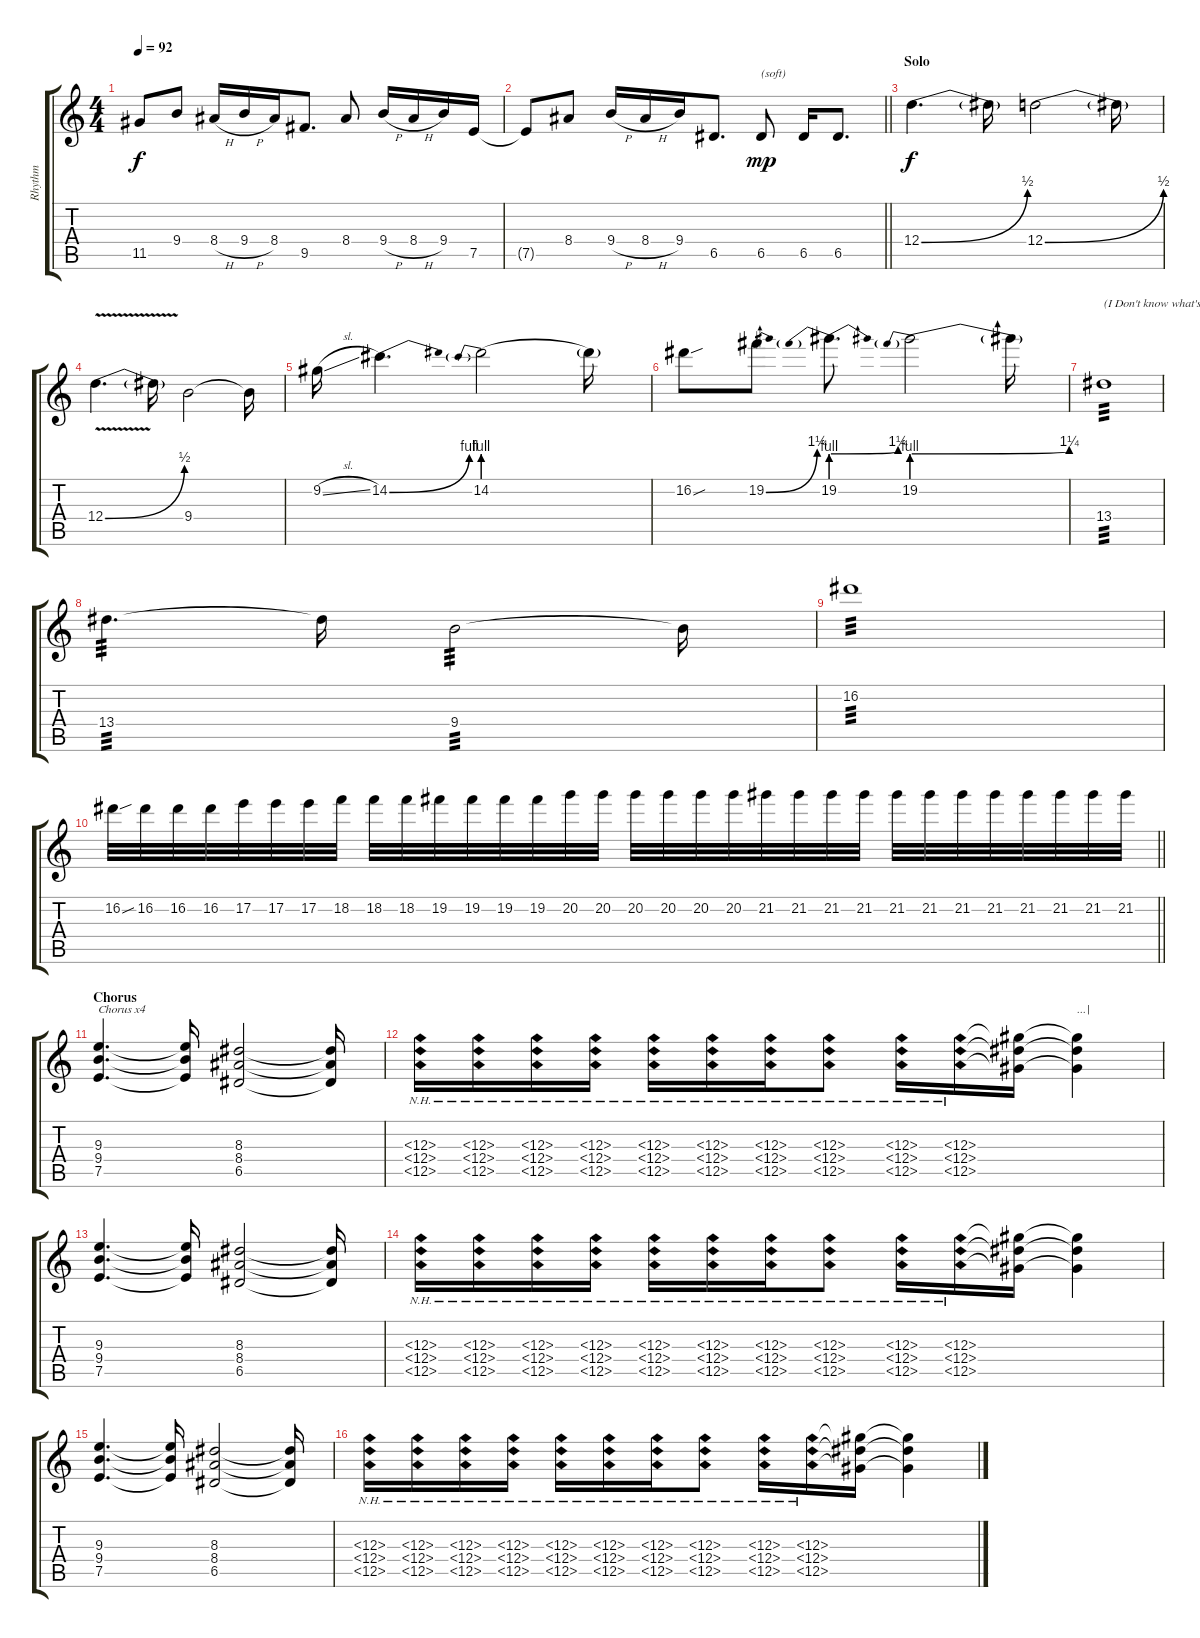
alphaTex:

\track ("Rhythm" "Rhythm") {instrument distortionguitar}
\staff {score tabs}
\tuning (E4 B3 G3 D3 A2 E2) {hide}
\ts (4 4)
\tempo 92
\clef g2
\ks c
11.5.8{dy f} 9.4.8 8.4{h}.16 9.4{h}.16 8.4.16 9.5.8{d} 8.4.8 9.4{h}.16 8.4{h}.16 9.4.16 7.5.16 |
\barLineRight lightlight
7.5{t}.8 8.4.8 9.4{h}.16 8.4{h}.16 9.4.16 6.5.8{d} 6.5.8{txt "(soft)" dy mp} 6.5.16 6.5.8{d} |
\section ("" "Solo")
12.4{be (bend 0 0 60 2)}.4{d dy f volume 16} 12.4{t}.16 12.4{be (bend 0 0 60 2)}.2 12.4{t}.16 |
12.4{be (bend 0 0 60 2) v}.4{d} 12.4{t}.16 9.4.2 9.4{t}.16 |
9.2{sl}.16 14.2{be (bend 0 0 60 4)}.4{d} 14.2{be (prebend 0 4 60 4)}.2 14.2{t}.16 |
16.2{sou}.8 19.2{be (bend 0 0 60 5)}.8 19.2{be (prebendbend 0 4 60 5)}.8{d} 19.2{be (prebendbend 0 4 60 5)}.2 19.2{t}.16 |
13.4.1{txt "(I Don't know what's going on here...)" tp 3 volume 8} |
13.4.4{d tp 3} 13.4{t}.16 9.4.2{tp 3} 9.4{t}.16 |
16.2.1{tp 3} |
\barLineRight lightlight
16.2{sou}.32 16.2.32 16.2.32 16.2.32 17.2.32 17.2.32 17.2.32 18.2.32 18.2.32 18.2.32 19.2.32 19.2.32 19.2.32 19.2.32 20.2.32 20.2.32 20.2.32 20.2.32 20.2.32 20.2.32 21.2.32 21.2.32 21.2.32 21.2.32 21.2.32 21.2.32 21.2.32 21.2.32 21.2.32 21.2.32 21.2.32 21.2.32 |
\section ("" "Chorus")
(9.3 9.4 7.5).4{d txt "Chorus x4" volume 10} (9.3{t} 9.4{t} 7.5{t}).16 (8.3 8.4 6.5).2 (8.3{t} 8.4{t} 6.5{t}).16 |
(13.3{nh} 13.4{nh} 11.5{nh}).16 (13.3{nh} 13.4{nh} 11.5{nh}).16 (13.3{nh} 13.4{nh} 11.5{nh}).16 (13.3{nh} 13.4{nh} 11.5{nh}).16 (13.3{nh} 13.4{nh} 11.5{nh}).16 (13.3{nh} 13.4{nh} 11.5{nh}).16 (13.3{nh} 13.4{nh} 11.5{nh}).16 (13.3{nh} 13.4{nh} 11.5{nh}).8 (13.3{nh} 13.4{nh} 11.5{nh}).16 (13.3{nh} 13.4{nh} 11.5{nh}).16 (13.3{t} 13.4{t} 11.5{t}).16 (13.3{t} 13.4{t} 11.5{t}).4{txt "...|"} |
(9.3 9.4 7.5).4{d} (9.3{t} 9.4{t} 7.5{t}).16 (8.3 8.4 6.5).2 (8.3{t} 8.4{t} 6.5{t}).16 |
(13.3{nh} 13.4{nh} 11.5{nh}).16 (13.3{nh} 13.4{nh} 11.5{nh}).16 (13.3{nh} 13.4{nh} 11.5{nh}).16 (13.3{nh} 13.4{nh} 11.5{nh}).16 (13.3{nh} 13.4{nh} 11.5{nh}).16 (13.3{nh} 13.4{nh} 11.5{nh}).16 (13.3{nh} 13.4{nh} 11.5{nh}).16 (13.3{nh} 13.4{nh} 11.5{nh}).8 (13.3{nh} 13.4{nh} 11.5{nh}).16 (13.3{nh} 13.4{nh} 11.5{nh}).16 (13.3{t} 13.4{t} 11.5{t}).16 (13.3{t} 13.4{t} 11.5{t}).4 |
(9.3 9.4 7.5).4{d} (9.3{t} 9.4{t} 7.5{t}).16 (8.3 8.4 6.5).2 (8.3{t} 8.4{t} 6.5{t}).16 |
(13.3{nh} 13.4{nh} 11.5{nh}).16 (13.3{nh} 13.4{nh} 11.5{nh}).16 (13.3{nh} 13.4{nh} 11.5{nh}).16 (13.3{nh} 13.4{nh} 11.5{nh}).16 (13.3{nh} 13.4{nh} 11.5{nh}).16 (13.3{nh} 13.4{nh} 11.5{nh}).16 (13.3{nh} 13.4{nh} 11.5{nh}).16 (13.3{nh} 13.4{nh} 11.5{nh}).8 (13.3{nh} 13.4{nh} 11.5{nh}).16 (13.3{nh} 13.4{nh} 11.5{nh}).16 (13.3{t} 13.4{t} 11.5{t}).16 (13.3{t} 13.4{t} 11.5{t}).4
